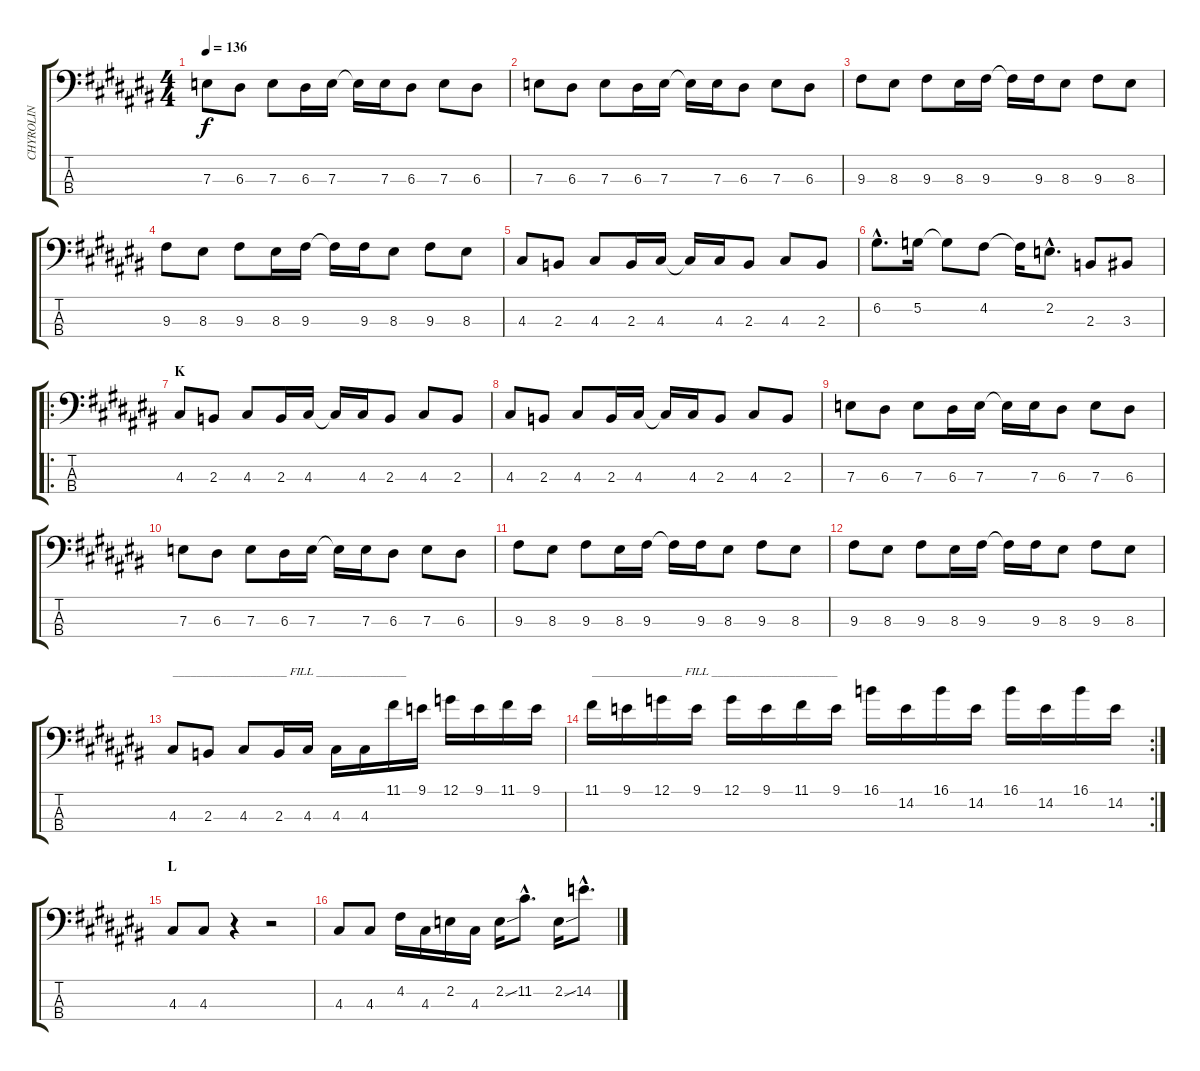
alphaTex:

\track ("CHYROLIN" "CHYROLIN") {instrument acousticguitarnylon}
\staff {score tabs}
\tuning (G2 D2 A1 E1) {hide}
\ts (4 4)
\tempo 136
\clef f4
\ks c#
7.3.8{dy f} 6.3.8 7.3.8 6.3.16 7.3.16 7.3{t}.16 7.3.16 6.3.8 7.3.8 6.3.8 |
7.3.8 6.3.8 7.3.8 6.3.16 7.3.16 7.3{t}.16 7.3.16 6.3.8 7.3.8 6.3.8 |
9.3.8 8.3.8 9.3.8 8.3.16 9.3.16 9.3{t}.16 9.3.16 8.3.8 9.3.8 8.3.8 |
9.3.8 8.3.8 9.3.8 8.3.16 9.3.16 9.3{t}.16 9.3.16 8.3.8 9.3.8 8.3.8 |
4.3.8 2.3.8 4.3.8 2.3.16 4.3.16 4.3{t}.16 4.3.16 2.3.8 4.3.8 2.3.8 |
6.2{hac}.8{d} 5.2.16 5.2{t}.8 4.2.8 4.2{t}.16 2.2{hac}.8{d} 2.3.8 3.3.8 |
\ro
\section ("" "K")
4.3.8 2.3.8 4.3.8 2.3.16 4.3.16 4.3{t}.16 4.3.16 2.3.8 4.3.8 2.3.8 |
4.3.8 2.3.8 4.3.8 2.3.16 4.3.16 4.3{t}.16 4.3.16 2.3.8 4.3.8 2.3.8 |
7.3.8 6.3.8 7.3.8 6.3.16 7.3.16 7.3{t}.16 7.3.16 6.3.8 7.3.8 6.3.8 |
7.3.8 6.3.8 7.3.8 6.3.16 7.3.16 7.3{t}.16 7.3.16 6.3.8 7.3.8 6.3.8 |
9.3.8 8.3.8 9.3.8 8.3.16 9.3.16 9.3{t}.16 9.3.16 8.3.8 9.3.8 8.3.8 |
9.3.8 8.3.8 9.3.8 8.3.16 9.3.16 9.3{t}.16 9.3.16 8.3.8 9.3.8 8.3.8 |
4.3.8{txt "___________________ FILL _______________"} 2.3.8 4.3.8 2.3.16 4.3.16 4.3.16 4.3.16 11.1.16 9.1.16 12.1.16 9.1.16 11.1.16 9.1.16 |
\rc 2
11.1.16{txt "_______________ FILL _____________________"} 9.1.16 12.1.16 9.1.16 12.1.16 9.1.16 11.1.16 9.1.16 16.1.16 14.2.16 16.1.16 14.2.16 16.1.16 14.2.16 16.1.16 14.2.16 |
\section ("" "L")
4.3.8 4.3.8 r.4 r.2 |
4.3.8 4.3.8 4.2.16 4.3.16 2.2.16 4.3.16 2.2{sou}.16 11.2{hac}.8{d} 2.2{sou}.16 14.2{hac}.8{d}
